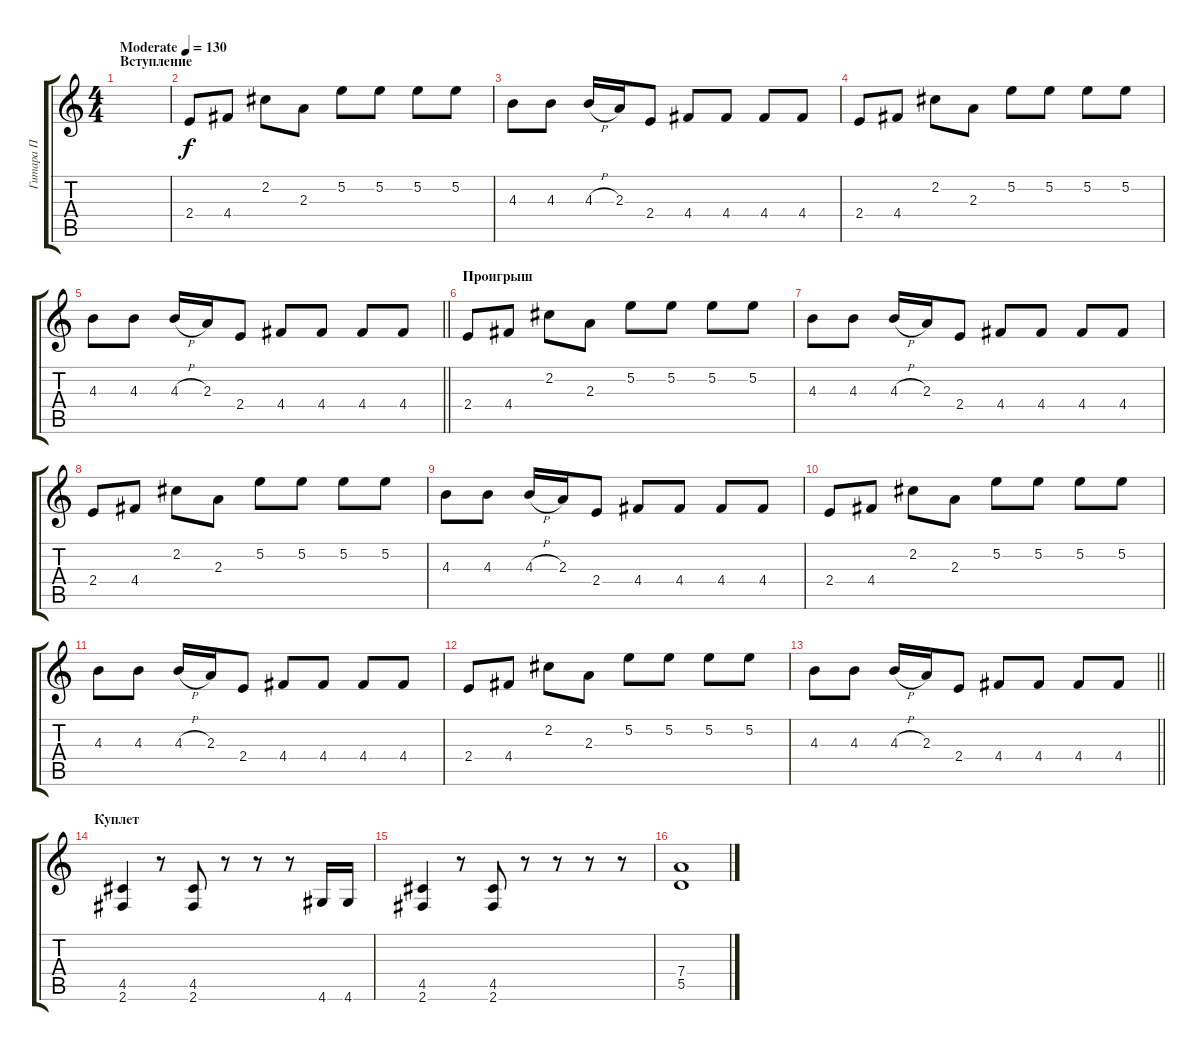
\track ("Гитара П" "Гитара П") {instrument overdrivenguitar}
\staff {score tabs}
\tuning (E4 B3 G3 D3 A2 E2) {hide}
\ts (4 4)
\section ("" "Вступление")
\tempo (130 "Moderate")
\clef g2
\ks c
|
2.4.8 4.4.8 2.2.8 2.3.8 5.2.8 5.2.8 5.2.8 5.2.8 |
4.3.8 4.3.8 4.3{h}.16 2.3.16 2.4.8 4.4.8 4.4.8 4.4.8 4.4.8 |
2.4.8 4.4.8 2.2.8 2.3.8 5.2.8 5.2.8 5.2.8 5.2.8 |
\barLineRight lightlight
4.3.8 4.3.8 4.3{h}.16 2.3.16 2.4.8 4.4.8 4.4.8 4.4.8 4.4.8 |
\section ("" "Проигрыш")
2.4.8 4.4.8 2.2.8 2.3.8 5.2.8 5.2.8 5.2.8 5.2.8 |
4.3.8 4.3.8 4.3{h}.16 2.3.16 2.4.8 4.4.8 4.4.8 4.4.8 4.4.8 |
2.4.8 4.4.8 2.2.8 2.3.8 5.2.8 5.2.8 5.2.8 5.2.8 |
4.3.8 4.3.8 4.3{h}.16 2.3.16 2.4.8 4.4.8 4.4.8 4.4.8 4.4.8 |
2.4.8 4.4.8 2.2.8 2.3.8 5.2.8 5.2.8 5.2.8 5.2.8 |
4.3.8 4.3.8 4.3{h}.16 2.3.16 2.4.8 4.4.8 4.4.8 4.4.8 4.4.8 |
2.4.8 4.4.8 2.2.8 2.3.8 5.2.8 5.2.8 5.2.8 5.2.8 |
\barLineRight lightlight
4.3.8 4.3.8 4.3{h}.16 2.3.16 2.4.8 4.4.8 4.4.8 4.4.8 4.4.8 |
\section ("" "Куплет")
(4.5 2.6).4 r.8 (4.5 2.6).8 r.8 r.8 r.8 4.6.16 4.6.16 |
(4.5 2.6).4 r.8 (4.5 2.6).8 r.8 r.8 r.8 r.8 |
(7.4 5.5).1
